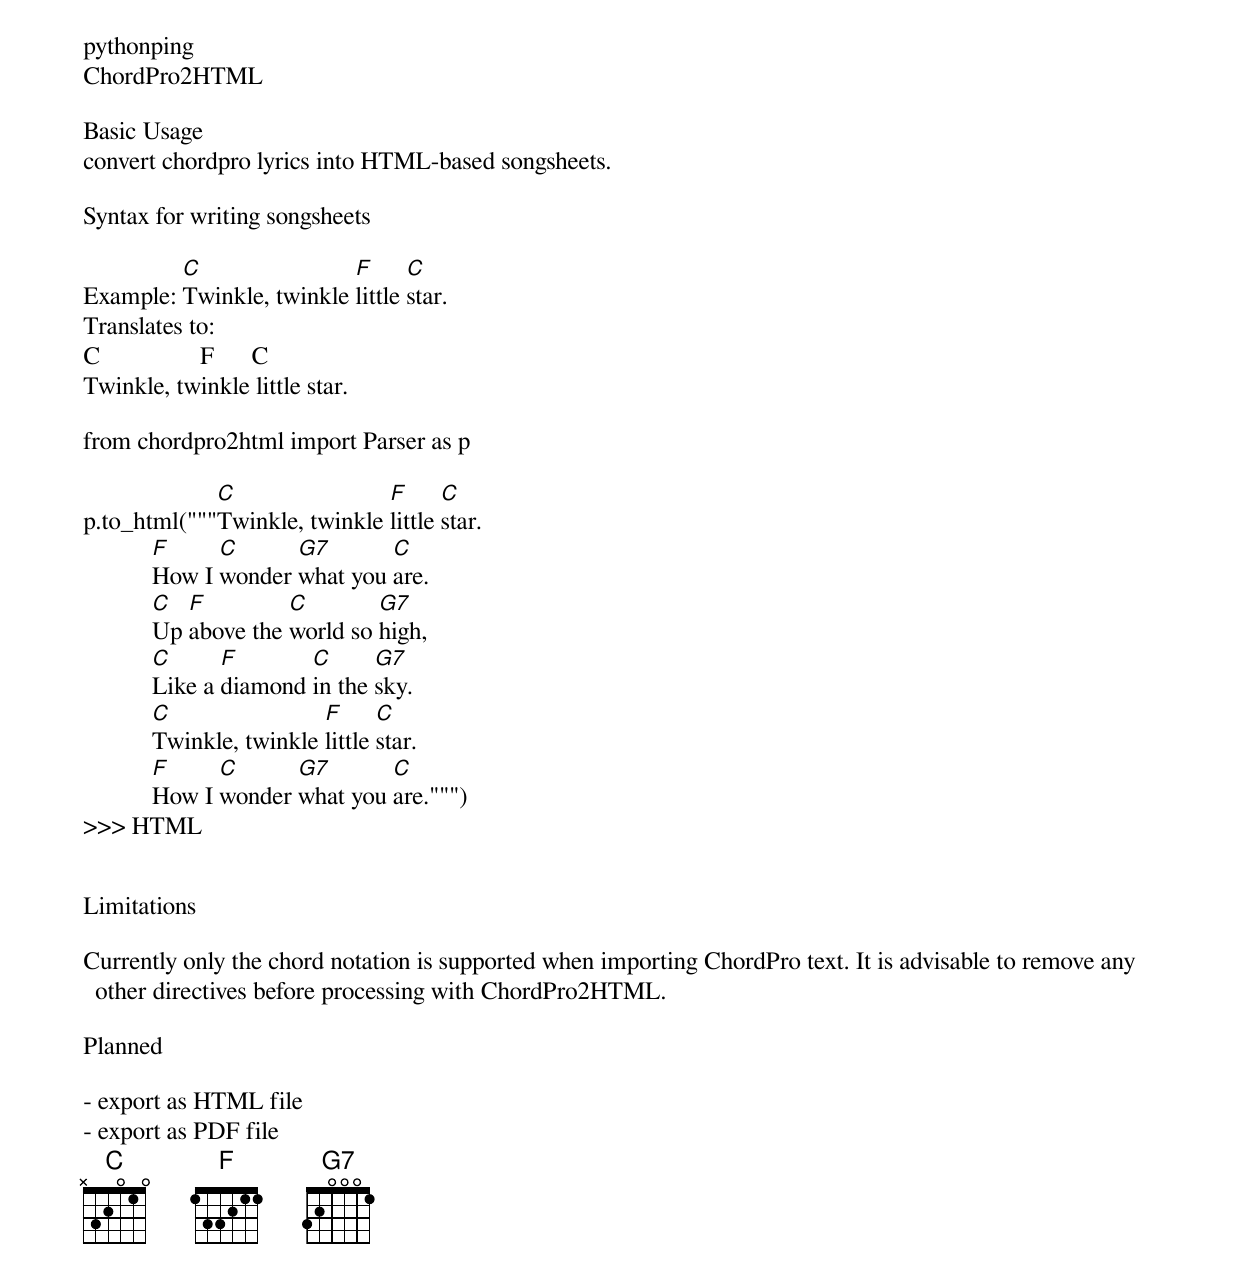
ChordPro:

pythonping
ChordPro2HTML

Basic Usage
convert chordpro lyrics into HTML-based songsheets.

Syntax for writing songsheets

Example: [C]Twinkle, twinkle [F]little [C]star.
Translates to:
C                F      C
Twinkle, twinkle little star.

from chordpro2html import Parser as p

p.to_html("""[C]Twinkle, twinkle [F]little [C]star.
           [F]How I [C]wonder [G7]what you [C]are.
           [C]Up [F]above the [C]world so [G7]high,
           [C]Like a [F]diamond [C]in the [G7]sky.
           [C]Twinkle, twinkle [F]little [C]star.
           [F]How I [C]wonder [G7]what you [C]are.""")
>>> HTML


Limitations

Currently only the chord notation is supported when importing ChordPro text. It is advisable to remove any other directives before processing with ChordPro2HTML.

Planned

- export as HTML file
- export as PDF file
